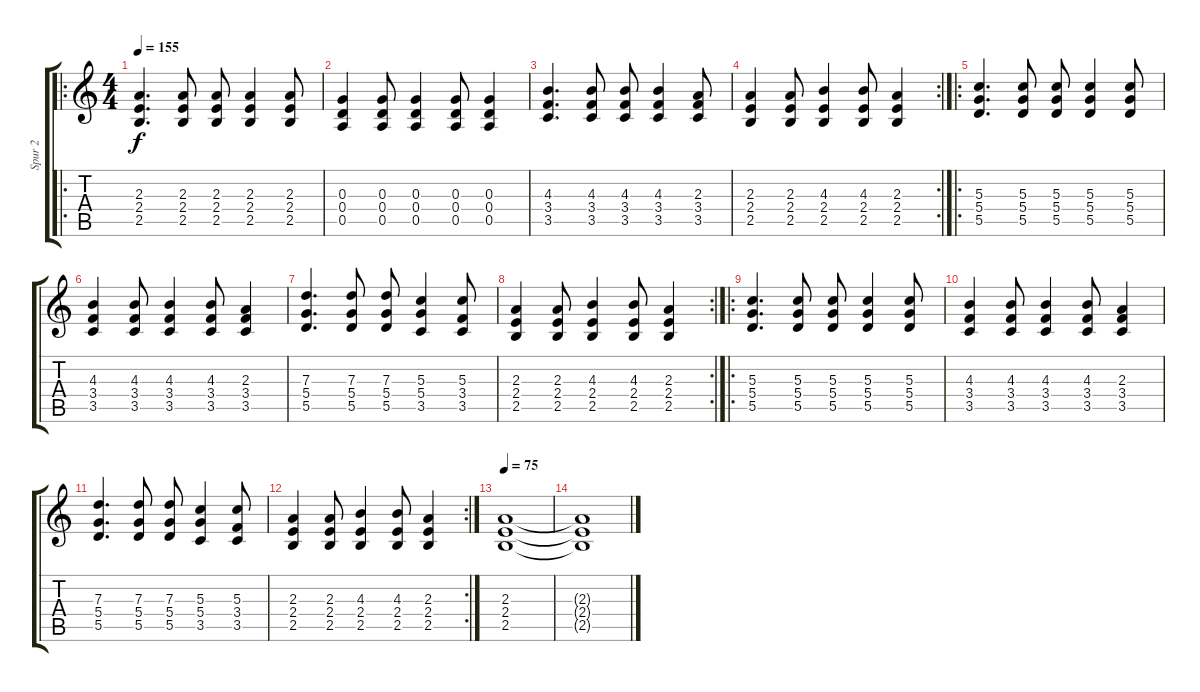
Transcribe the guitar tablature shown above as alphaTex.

\track ("Spur 2" "Spur 2") {instrument distortionguitar}
\staff {score tabs}
\tuning (E4 B3 G3 D3 A2 E2) {hide}
\ro
\ts (4 4)
\tempo 155
\clef g2
\ks c
(2.3 2.4 2.5).4{d dy f} (2.3 2.4 2.5).8 (2.3 2.4 2.5).8 (2.3 2.4 2.5).4 (2.3 2.4 2.5).8 |
(0.3 0.4 0.5).4 (0.3 0.4 0.5).8 (0.3 0.4 0.5).4 (0.3 0.4 0.5).8 (0.3 0.4 0.5).4 |
(4.3 3.4 3.5).4{d} (4.3 3.4 3.5).8 (4.3 3.4 3.5).8 (4.3 3.4 3.5).4 (2.3 3.4 3.5).8 |
\rc 2
(2.3 2.4 2.5).4 (2.3 2.4 2.5).8 (4.3 2.4 2.5).4 (4.3 2.4 2.5).8 (2.3 2.4 2.5).4 |
\ro
(5.3 5.4 5.5).4{d} (5.3 5.4 5.5).8 (5.3 5.4 5.5).8 (5.3 5.4 5.5).4 (5.3 5.4 5.5).8 |
(4.3 3.4 3.5).4 (4.3 3.4 3.5).8 (4.3 3.4 3.5).4 (4.3 3.4 3.5).8 (2.3 3.4 3.5).4 |
(7.3 5.4 5.5).4{d} (7.3 5.4 5.5).8 (7.3 5.4 5.5).8 (5.3 5.4 3.5).4 (5.3 3.4 3.5).8 |
\rc 2
(2.3 2.4 2.5).4 (2.3 2.4 2.5).8 (4.3 2.4 2.5).4 (4.3 2.4 2.5).8 (2.3 2.4 2.5).4 |
\ro
(5.3 5.4 5.5).4{d} (5.3 5.4 5.5).8 (5.3 5.4 5.5).8 (5.3 5.4 5.5).4 (5.3 5.4 5.5).8 |
(4.3 3.4 3.5).4 (4.3 3.4 3.5).8 (4.3 3.4 3.5).4 (4.3 3.4 3.5).8 (2.3 3.4 3.5).4 |
(7.3 5.4 5.5).4{d} (7.3 5.4 5.5).8 (7.3 5.4 5.5).8 (5.3 5.4 3.5).4 (5.3 3.4 3.5).8 |
\rc 2
(2.3 2.4 2.5).4 (2.3 2.4 2.5).8 (4.3 2.4 2.5).4 (4.3 2.4 2.5).8 (2.3 2.4 2.5).4 |
\tempo 75
(2.3 2.4 2.5).1 |
(2.3{t} 2.4{t} 2.5{t}).1
